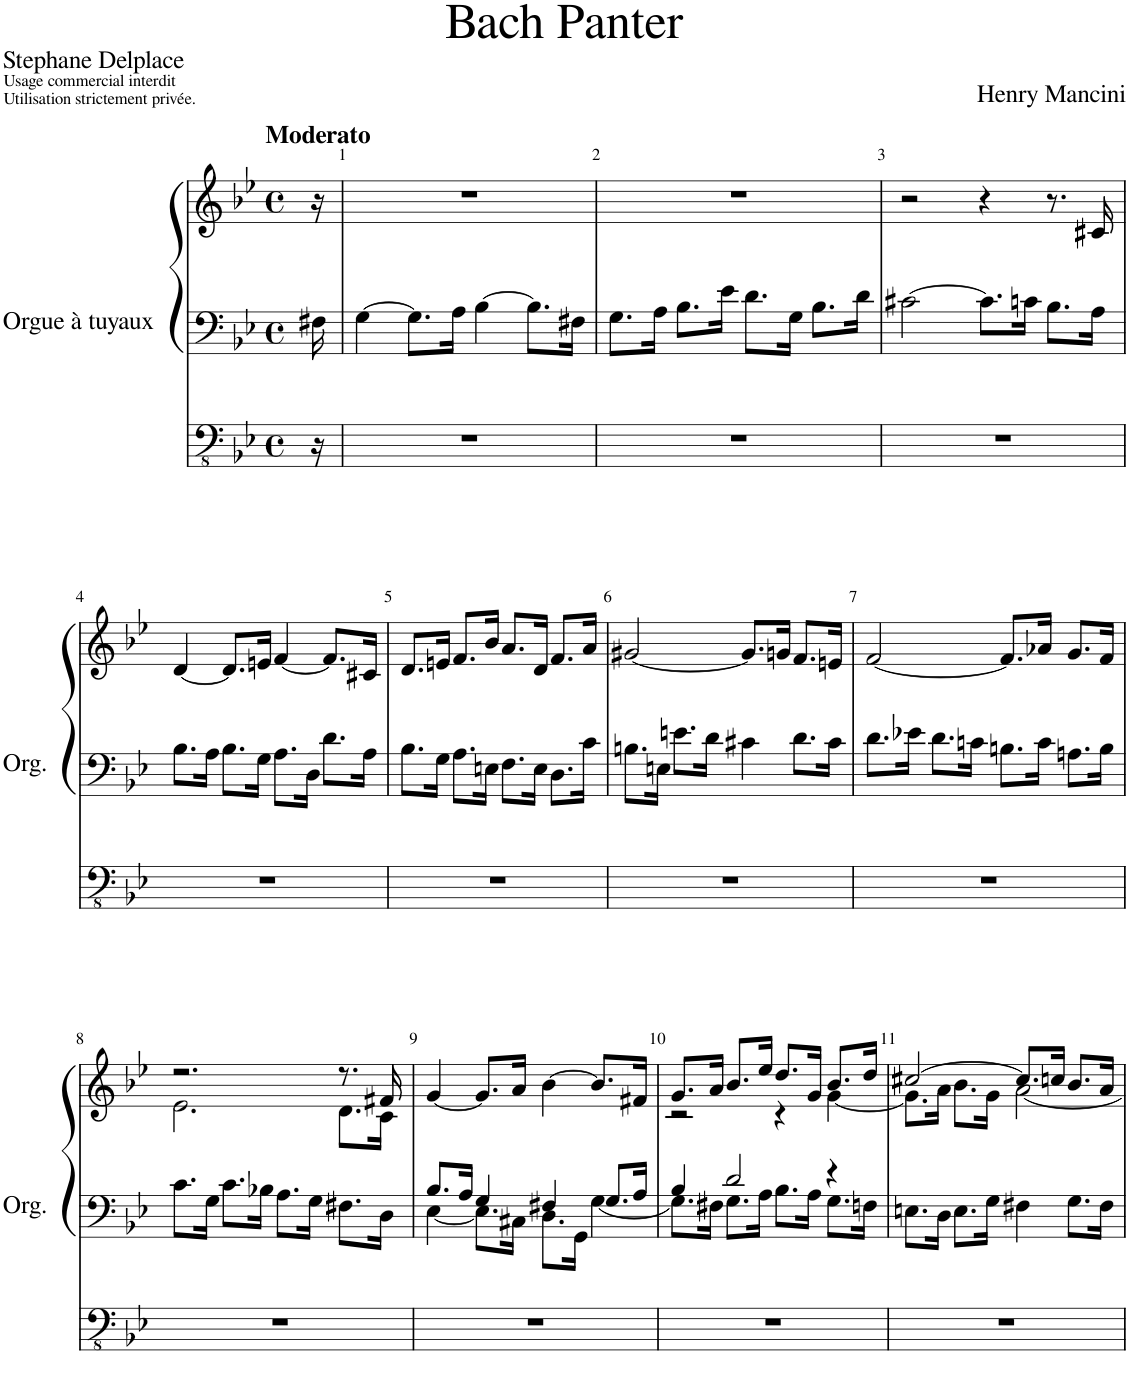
**kern	**kern	**kern
*part1	*part1	*part1
*staff3	*staff2	*staff1
*I"Orgue à tuyaux	*	*
*I'Org.	*	*
*clefFv4	*clefF4	*clefG2
*k[b-e-]	*k[b-e-]	*k[b-e-]
*M4/4	*M4/4	*M4/4
*met(c)	*met(c)	*met(c)
=	=	=
!	!	!LO:TX:a:B:t=Moderato
16r	16F#X\	16r
=1	=1	=1
1r	[4G\	1r
.	8.G\L]	.
.	16A\Jk	.
.	[4B-\	.
.	8.B-\L]	.
.	16F#X\Jk	.
=2	=2	=2
1r	8.G\L	1r
.	16A\Jk	.
.	8.B-\L	.
.	16e-\Jk	.
.	8.d\L	.
.	16G\Jk	.
.	8.B-\L	.
.	16d\Jk	.
=3	=3	=3
1r	[2c#X\	2r
.	8.c#\L]	4r
.	16cn\Jk	.
.	8.B-\L	8.r
.	16A\Jk	16c#X/
!!LO:LB:g=z
=4	=4	=4
1r	8.B-\L	[4d/
.	16A\Jk	.
.	8.B-\L	8.d/L]
.	16G\Jk	16en/Jk
.	8.A\L	[4f/
.	16D\Jk	.
.	8.d\L	8.f/L]
.	16A\Jk	16c#X/Jk
=5	=5	=5
1r	8.B-\L	8.d/L
.	16G\Jk	16en/Jk
.	8.A\L	8.f/L
.	16En\Jk	16b-/Jk
.	8.F\L	8.a/L
.	16E\Jk	16d/Jk
.	8.D\L	8.f/L
.	16c\Jk	16a/Jk
=6	=6	=6
1r	8.Bn\L	[2g#X/
.	16En\Jk	.
.	8.en\L	.
.	16d\Jk	.
.	4c#X\	8.g#/L]
.	.	16gn/Jk
.	8.d\L	8.f/L
.	16c#\Jk	16en/Jk
=7	=7	=7
1r	8.d\L	[2f/
.	16e-X\Jk	.
.	8.d\L	.
.	16cn\Jk	.
.	8.Bn\L	8.f/L]
.	16c\Jk	16a-X/Jk
.	8.An\L	8.g/L
.	16B\Jk	16f/Jk
!!LO:LB:g=z
=8	=8	=8
*	*	*^
1r	8.c\L	2.r	2.e-\
.	16G\Jk	.	.
.	8.c\L	.	.
.	16B-X\Jk	.	.
.	8.A\L	.	.
.	16G\Jk	.	.
.	8.F#X\L	8.r	8.d\L
.	16D\Jk	16f#X/	16c\Jk
*	*	*v	*v
=9	=9	=9
*	*^	*
1r	8.B-/L	[4E-\	[4g/
.	16A/Jk	.	.
.	4G/	8.E-\L]	8.g/L]
.	.	16C#X\Jk	16a/Jk
.	4F#X/	8.D\L	[4b-\
.	.	16GG\Jk	.
.	8.G/L	[4G\	8.b-/L]
.	16A/Jk	.	16f#X/Jk
=10	=10	=10	=10
*	*	*	*^
1r	4B-/	8.G\L]	8.g/L	2r
.	.	16F#X\Jk	16a/Jk	.
.	2d/	8.G\L	8.b-/L	.
.	.	16A\Jk	16ee-/Jk	.
.	.	8.B-\L	8.dd/L	4r
.	.	16A\Jk	16g/Jk	.
.	4r	8.G\L	8.b-/L	[4g\
.	.	16Fn\Jk	16dd/Jk	.
*	*v	*v	*	*
=11	=11	=11	=11
1r	8.En\L	[2cc#X/	8.g\L]
.	16D\Jk	.	16a\Jk
.	8.E\L	.	8.b-\L
.	16G\Jk	.	16g\Jk
.	4F#X\	8.cc#/L]	[2a\
.	.	16ccn/Jk	.
.	8.G\L	8.b-/L	.
.	16F#\Jk	16a/Jk	.
*	*	*v	*v
=	=	=
*-	*-	*-
